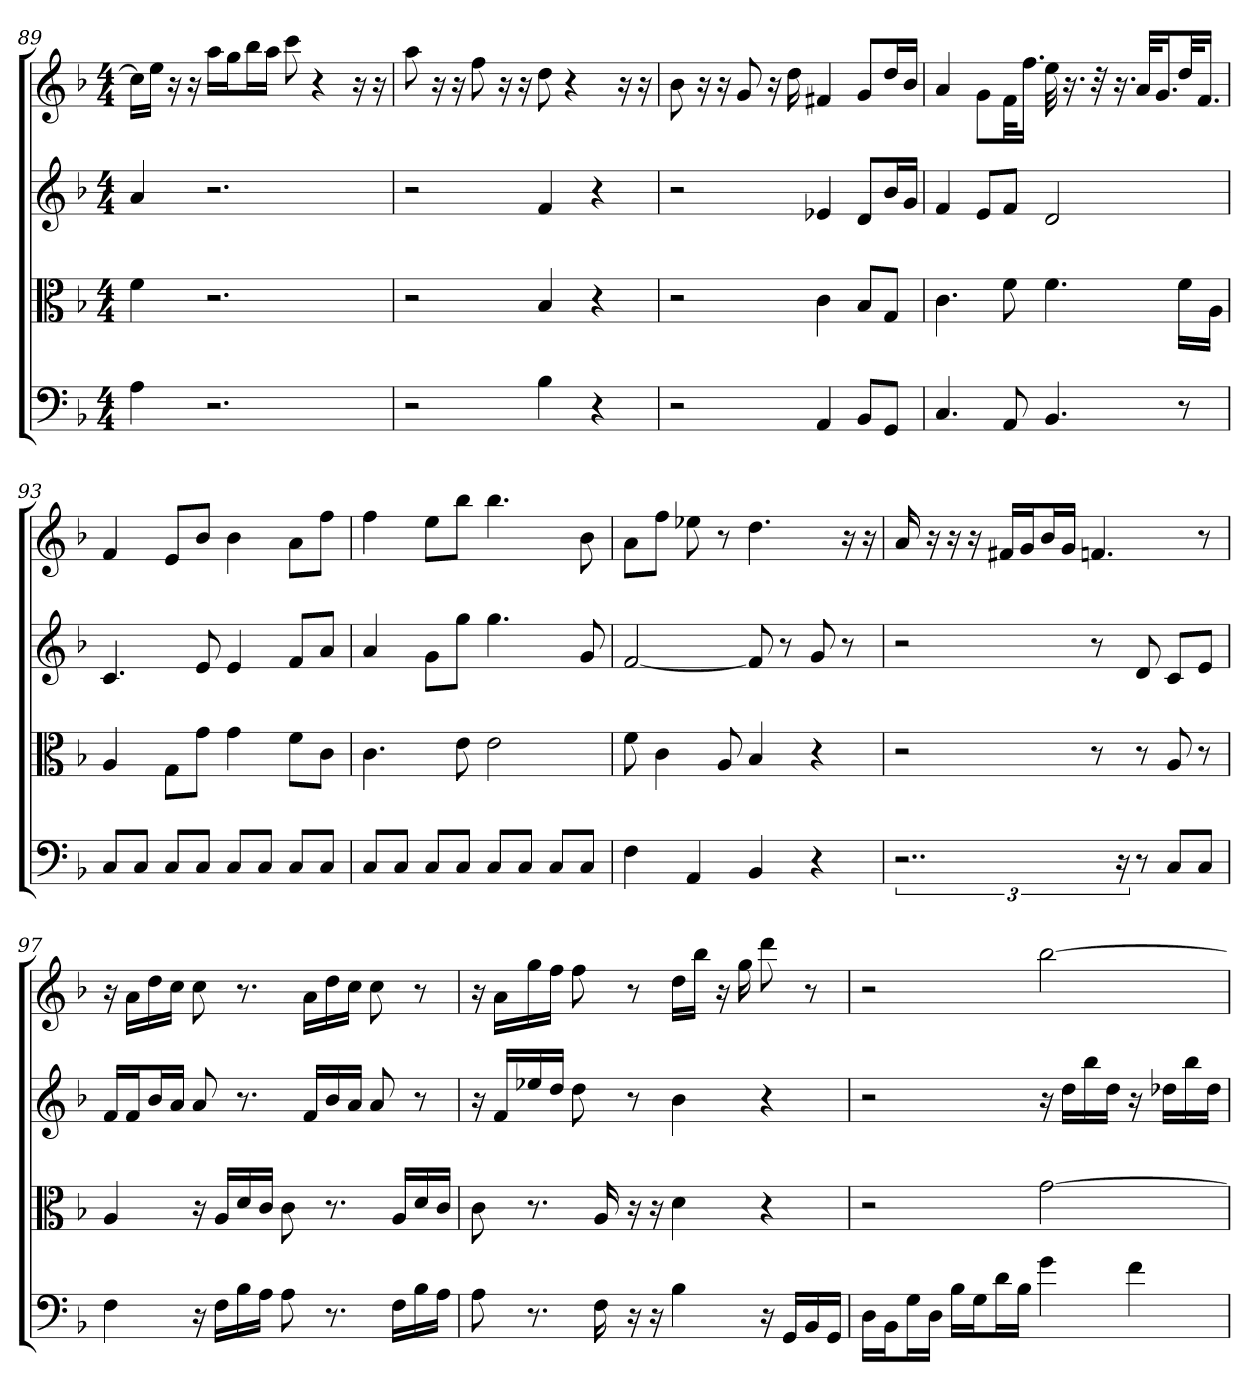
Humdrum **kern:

**kern	**kern	**kern	**kern
*part4	*part3	*part2	*part1
*staff4	*staff3	*staff2	*staff1
*clefF4	*clefC3	*clefG2	*clefG2
*k[b-]	*k[b-]	*k[b-]	*k[b-]
*F:	*F:	*F:	*F:
*M4/4	*M4/4	*M4/4	*M4/4
=89	=89	=89	=89
4A	4f	4a	16cc\LL]
.	.	.	16ee\JJ
.	.	.	16r
.	.	.	16r
2.r	2.r	2.r	16aa\LL
.	.	.	16gg\J
.	.	.	16bb-\L
.	.	.	16aa\JJ
.	.	.	8ccc
.	.	.	4r
.	.	.	16r
.	.	.	16r
=90	=90	=90	=90
2r	2r	2r	8aa
.	.	.	16r
.	.	.	16r
.	.	.	8ff
.	.	.	16r
.	.	.	16r
4B-	4B-	4f	8dd
.	.	.	4r
4r	4r	4r	.
.	.	.	16r
.	.	.	16r
=91	=91	=91	=91
2r	2r	2r	8b-
.	.	.	16r
.	.	.	16r
.	.	.	8g
.	.	.	16r
.	.	.	16dd
4AA	4c	4e-X	4f#X
8BB-/L	8B-/L	8d/L	8g/L
8GG/J	8G/J	16b-/L	16dd/L
.	.	16g/JJ	16b-/JJ
=92	=92	=92	=92
4.C	4.c	4f	4a
.	.	8e/L	8g\L
8AA	8f	8f/J	32f\KL
.	.	.	16.ff\JJ
4.BB-	4.f	2d	32ee
.	.	.	16.r
.	.	.	32r
.	.	.	16.r
.	.	.	32a/KLL
.	.	.	16.g/J
8r	16f\LL	.	32dd/KL
.	.	.	16.f/JJ
.	16A\JJ	.	.
=93	=93	=93	=93
8C/L	4A	4.c	4f
8C/J	.	.	.
8C/L	8G\L	.	8e/L
8C/J	8g\J	8e	8b-/J
8C/L	4g	4e	4b-
8C/J	.	.	.
8C/L	8f\L	8f/L	8a\L
8C/J	8c\J	8a/J	8ff\J
=94	=94	=94	=94
8C/L	4.c	4a	4ff
8C/J	.	.	.
8C/L	.	8g\L	8ee\L
8C/J	8e	8gg\J	8bb-\J
8C/L	2e	4.gg	4.bb-
8C/J	.	.	.
8C/L	.	.	.
8C/J	.	8g	8b-
=95	=95	=95	=95
4F	8f	[2f	8a\L
.	4c	.	8ff\J
4AA	.	.	8ee-X
.	8A	.	8r
4BB-	4B-	8f]	4.dd
.	.	8r	.
4r	4r	8g	.
.	.	8r	16r
.	.	.	16r
=96	=96	=96	=96
3..r	2r	2r	16a
.	.	.	16r
.	.	.	16r
.	.	.	16r
.	.	.	16f#X/LL
.	.	.	16g/J
.	.	.	16b-/L
.	.	.	16g/JJ
.	8r	8r	4.fn
24r	.	.	.
8r	8r	8d	.
8C/L	8A	8c/L	.
8C/J	8r	8e/J	8r
=97	=97	=97	=97
4F	4A	16f/LL	16r
.	.	16f/J	16a\LL
.	.	16b-/L	16dd\
.	.	16a/JJ	16cc\JJ
16r	16r	8a	8cc
16F\LL	16A/LL	.	.
16B-\	16d/	8.r	8.r
16A\JJ	16c/JJ	.	.
8A	8c	.	.
.	.	16f/LL	16a\LL
8.r	8.r	16b-/	16dd\
.	.	16a/JJ	16cc\JJ
.	.	8a	8cc
16F\LL	16A/LL	.	.
16B-\	16d/	8r	8r
16A\JJ	16c/JJ	.	.
=98	=98	=98	=98
8A	8c	16r	16r
.	.	16f/LL	16a\LL
8.r	8.r	16ee-X/	16gg\
.	.	16dd/JJ	16ff\JJ
.	.	8dd	8ff
16F	16A	.	.
16r	16r	8r	8r
16r	16r	.	.
4B-	4d	4b-	16dd\LL
.	.	.	16bb-\JJ
.	.	.	16r
.	.	.	16gg
16r	4r	4r	8ddd
16GG/LL	.	.	.
16BB-/	.	.	8r
16GG/JJ	.	.	.
=99	=99	=99	=99
16D\LL	2r	2r	2r
16BB-\J	.	.	.
16G\L	.	.	.
16D\JJ	.	.	.
16B-\LL	.	.	.
16G\J	.	.	.
16d\L	.	.	.
16B-\JJ	.	.	.
4g	[2g	16r	[2bb-
.	.	16dd\LL	.
.	.	16bb-\	.
.	.	16dd\JJ	.
4f	.	16r	.
.	.	16dd-X\LL	.
.	.	16bb-\	.
.	.	16dd-\JJ	.
=	=	=	=
*-	*-	*-	*-
